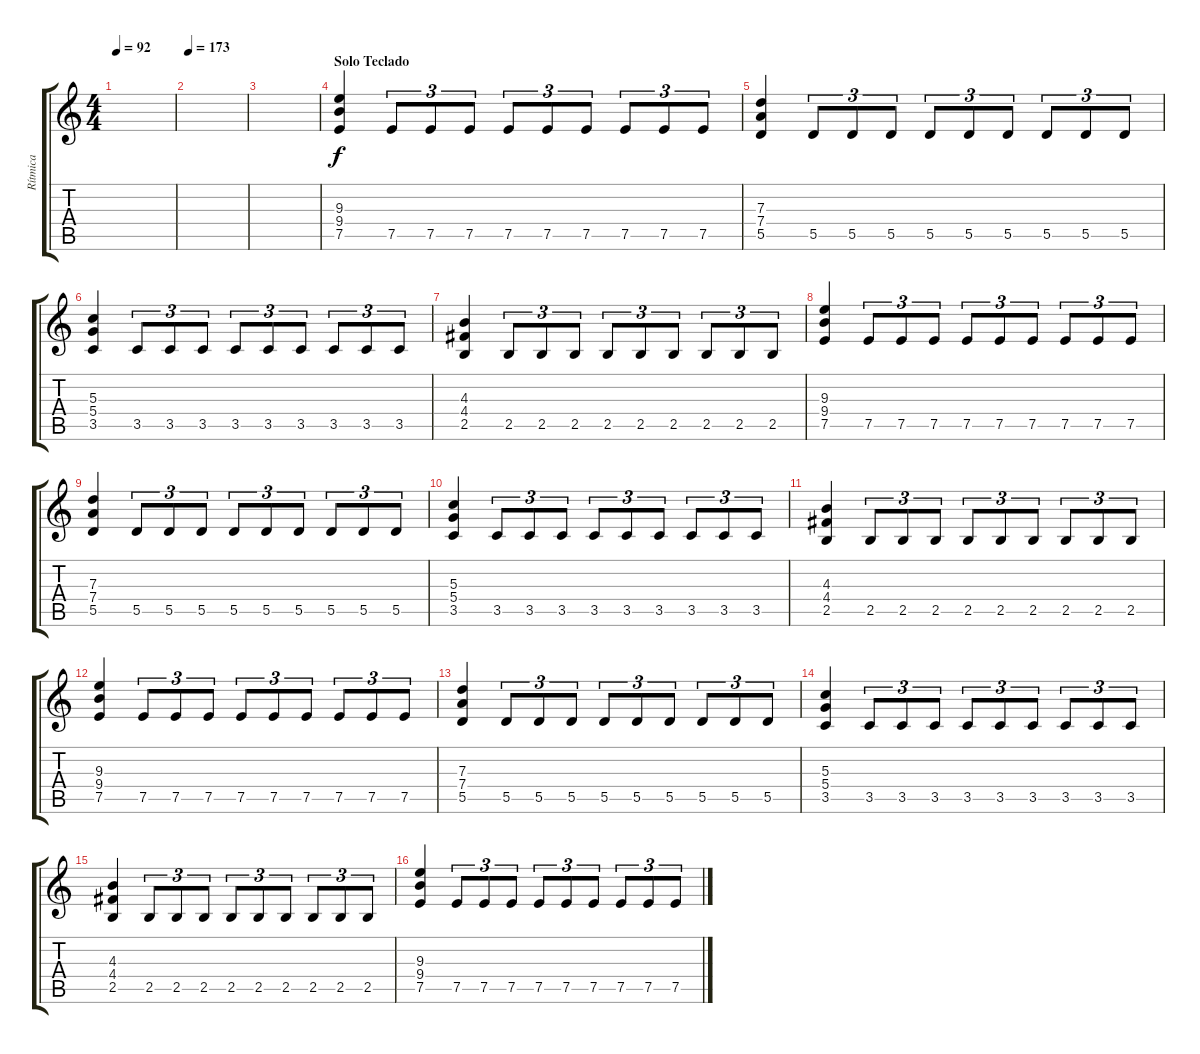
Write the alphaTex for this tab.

\track ("Rítmica" "Rítmica") {instrument distortionguitar}
\staff {score tabs}
\tuning (E4 B3 G3 D3 A2 E2) {hide}
\ts (4 4)
\tempo 92
\clef g2
\ks c
|
\tempo 173
|
|
\section ("" "Solo Teclado")
(9.3 9.4 7.5).4 7.5.8{tu (3 2)} 7.5.8{tu (3 2)} 7.5.8{tu (3 2)} 7.5.8{tu (3 2)} 7.5.8{tu (3 2)} 7.5.8{tu (3 2)} 7.5.8{tu (3 2)} 7.5.8{tu (3 2)} 7.5.8{tu (3 2)} |
(7.3 7.4 5.5).4 5.5.8{tu (3 2)} 5.5.8{tu (3 2)} 5.5.8{tu (3 2)} 5.5.8{tu (3 2)} 5.5.8{tu (3 2)} 5.5.8{tu (3 2)} 5.5.8{tu (3 2)} 5.5.8{tu (3 2)} 5.5.8{tu (3 2)} |
(5.3 5.4 3.5).4 3.5.8{tu (3 2)} 3.5.8{tu (3 2)} 3.5.8{tu (3 2)} 3.5.8{tu (3 2)} 3.5.8{tu (3 2)} 3.5.8{tu (3 2)} 3.5.8{tu (3 2)} 3.5.8{tu (3 2)} 3.5.8{tu (3 2)} |
(4.3 4.4 2.5).4 2.5.8{tu (3 2)} 2.5.8{tu (3 2)} 2.5.8{tu (3 2)} 2.5.8{tu (3 2)} 2.5.8{tu (3 2)} 2.5.8{tu (3 2)} 2.5.8{tu (3 2)} 2.5.8{tu (3 2)} 2.5.8{tu (3 2)} |
(9.3 9.4 7.5).4 7.5.8{tu (3 2)} 7.5.8{tu (3 2)} 7.5.8{tu (3 2)} 7.5.8{tu (3 2)} 7.5.8{tu (3 2)} 7.5.8{tu (3 2)} 7.5.8{tu (3 2)} 7.5.8{tu (3 2)} 7.5.8{tu (3 2)} |
(7.3 7.4 5.5).4 5.5.8{tu (3 2)} 5.5.8{tu (3 2)} 5.5.8{tu (3 2)} 5.5.8{tu (3 2)} 5.5.8{tu (3 2)} 5.5.8{tu (3 2)} 5.5.8{tu (3 2)} 5.5.8{tu (3 2)} 5.5.8{tu (3 2)} |
(5.3 5.4 3.5).4 3.5.8{tu (3 2)} 3.5.8{tu (3 2)} 3.5.8{tu (3 2)} 3.5.8{tu (3 2)} 3.5.8{tu (3 2)} 3.5.8{tu (3 2)} 3.5.8{tu (3 2)} 3.5.8{tu (3 2)} 3.5.8{tu (3 2)} |
(4.3 4.4 2.5).4 2.5.8{tu (3 2)} 2.5.8{tu (3 2)} 2.5.8{tu (3 2)} 2.5.8{tu (3 2)} 2.5.8{tu (3 2)} 2.5.8{tu (3 2)} 2.5.8{tu (3 2)} 2.5.8{tu (3 2)} 2.5.8{tu (3 2)} |
(9.3 9.4 7.5).4 7.5.8{tu (3 2)} 7.5.8{tu (3 2)} 7.5.8{tu (3 2)} 7.5.8{tu (3 2)} 7.5.8{tu (3 2)} 7.5.8{tu (3 2)} 7.5.8{tu (3 2)} 7.5.8{tu (3 2)} 7.5.8{tu (3 2)} |
(7.3 7.4 5.5).4 5.5.8{tu (3 2)} 5.5.8{tu (3 2)} 5.5.8{tu (3 2)} 5.5.8{tu (3 2)} 5.5.8{tu (3 2)} 5.5.8{tu (3 2)} 5.5.8{tu (3 2)} 5.5.8{tu (3 2)} 5.5.8{tu (3 2)} |
(5.3 5.4 3.5).4 3.5.8{tu (3 2)} 3.5.8{tu (3 2)} 3.5.8{tu (3 2)} 3.5.8{tu (3 2)} 3.5.8{tu (3 2)} 3.5.8{tu (3 2)} 3.5.8{tu (3 2)} 3.5.8{tu (3 2)} 3.5.8{tu (3 2)} |
(4.3 4.4 2.5).4 2.5.8{tu (3 2)} 2.5.8{tu (3 2)} 2.5.8{tu (3 2)} 2.5.8{tu (3 2)} 2.5.8{tu (3 2)} 2.5.8{tu (3 2)} 2.5.8{tu (3 2)} 2.5.8{tu (3 2)} 2.5.8{tu (3 2)} |
(9.3 9.4 7.5).4 7.5.8{tu (3 2)} 7.5.8{tu (3 2)} 7.5.8{tu (3 2)} 7.5.8{tu (3 2)} 7.5.8{tu (3 2)} 7.5.8{tu (3 2)} 7.5.8{tu (3 2)} 7.5.8{tu (3 2)} 7.5.8{tu (3 2)}
